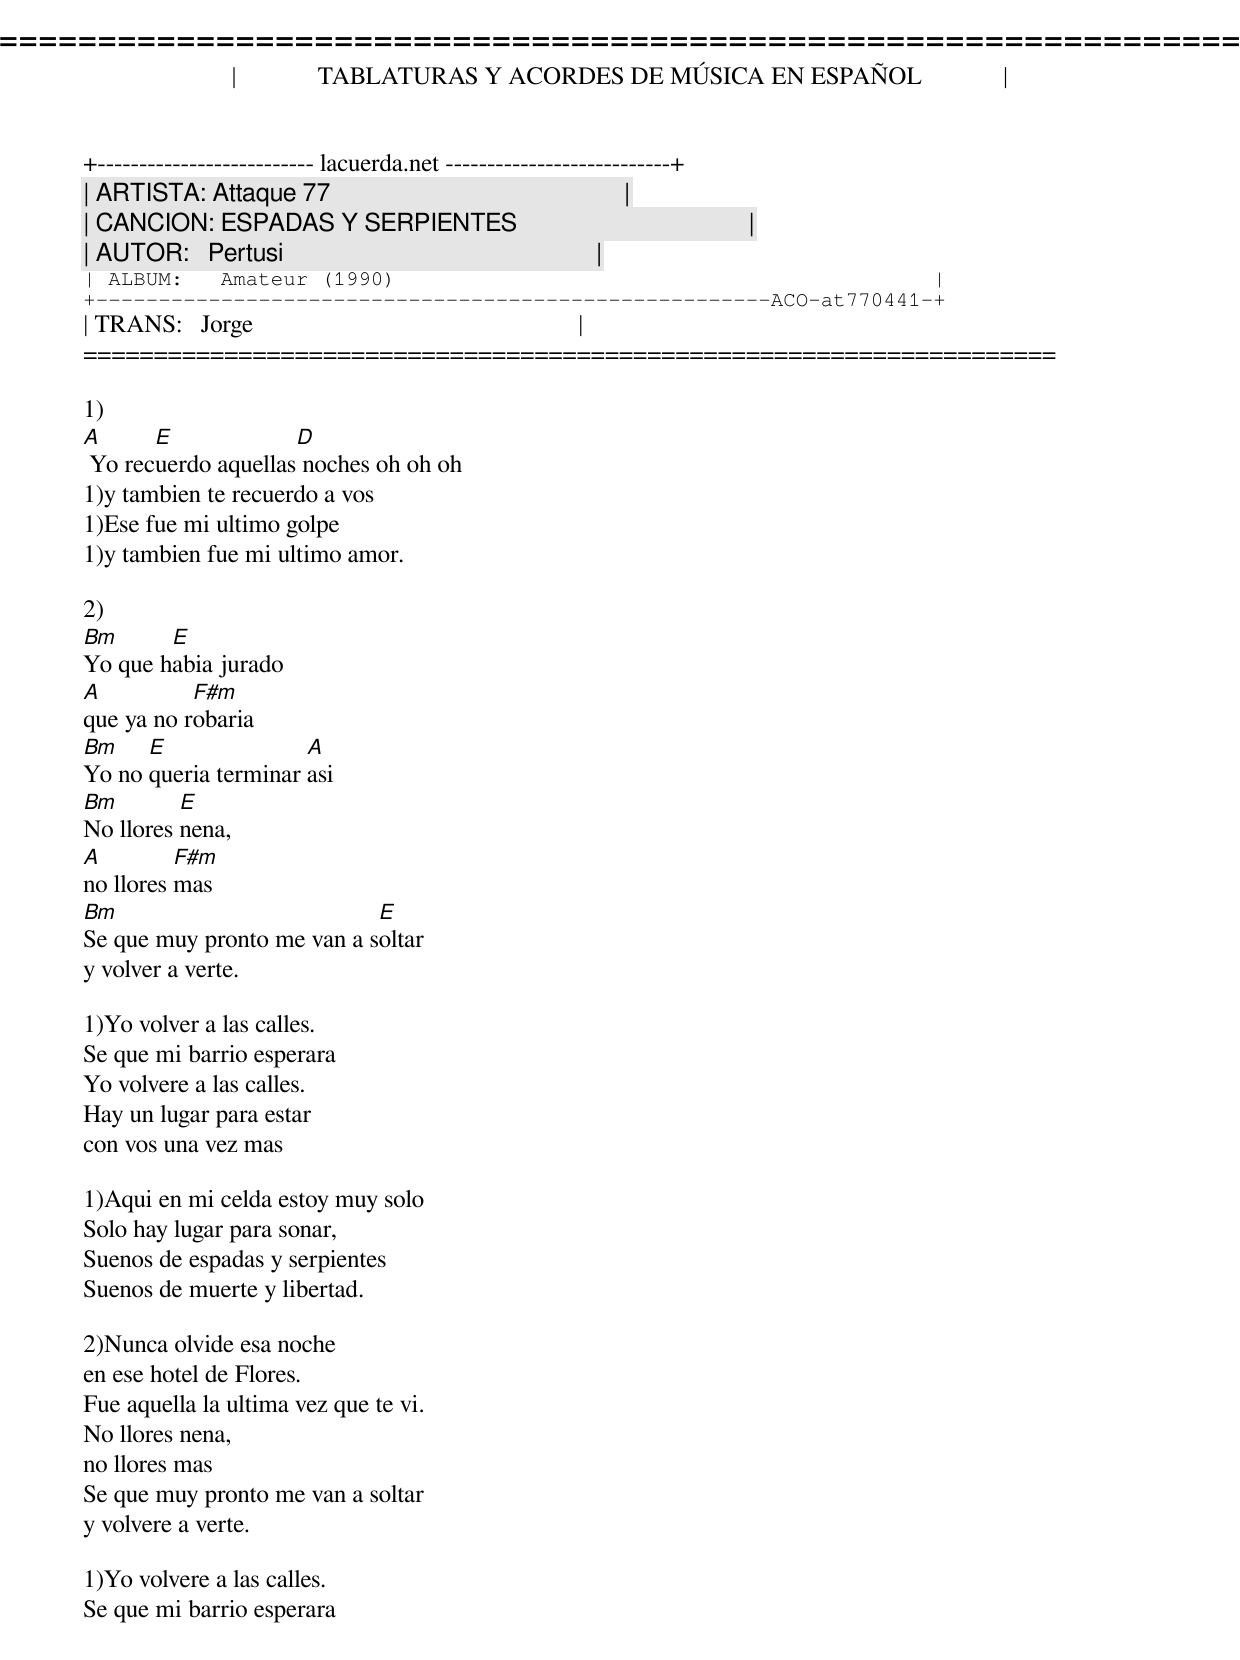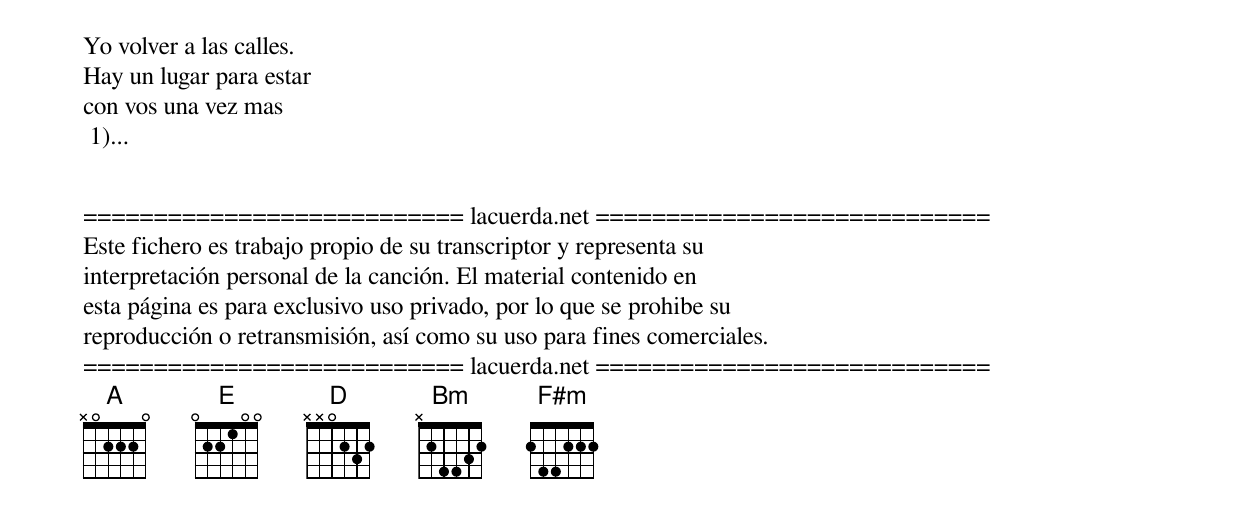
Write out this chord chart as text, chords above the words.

=====================================================================
|             TABLATURAS Y ACORDES DE MÚSICA EN ESPAÑOL             |
+-------------------------- lacuerda.net ---------------------------+
| ARTISTA: Attaque 77                                               |
| CANCION: ESPADAS Y SERPIENTES                                     |
| AUTOR:   Pertusi                                                  |
| ALBUM:   Amateur (1990)                                           |
+------------------------------------------------------ACO-at770441-+
| TRANS:   Jorge                                                    |
=====================================================================

1)
A      E             D
 Yo recuerdo aquellas noches oh oh oh
1)y tambien te recuerdo a vos
1)Ese fue mi ultimo golpe
1)y tambien fue mi ultimo amor.

2)
Bm      E
Yo que habia jurado
A          F#m
que ya no robaria
Bm    E               A
Yo no queria terminar asi
Bm        E
No llores nena,
A         F#m
no llores mas
Bm                          E
Se que muy pronto me van a soltar
y volver a verte.

1)Yo volver a las calles.
Se que mi barrio esperara
Yo volvere a las calles.
Hay un lugar para estar
con vos una vez mas

1)Aqui en mi celda estoy muy solo
Solo hay lugar para sonar,
Suenos de espadas y serpientes
Suenos de muerte y libertad.

2)Nunca olvide esa noche
en ese hotel de Flores.
Fue aquella la ultima vez que te vi.
No llores nena,
no llores mas
Se que muy pronto me van a soltar
y volvere a verte.

1)Yo volvere a las calles.
Se que mi barrio esperara
Yo volver a las calles.
Hay un lugar para estar
con vos una vez mas
 1)...


=========================== lacuerda.net ============================
Este fichero es trabajo propio de su transcriptor y representa su
interpretación personal de la canción. El material contenido en
esta página es para exclusivo uso privado, por lo que se prohibe su
reproducción o retransmisión, así como su uso para fines comerciales.
=========================== lacuerda.net ============================
